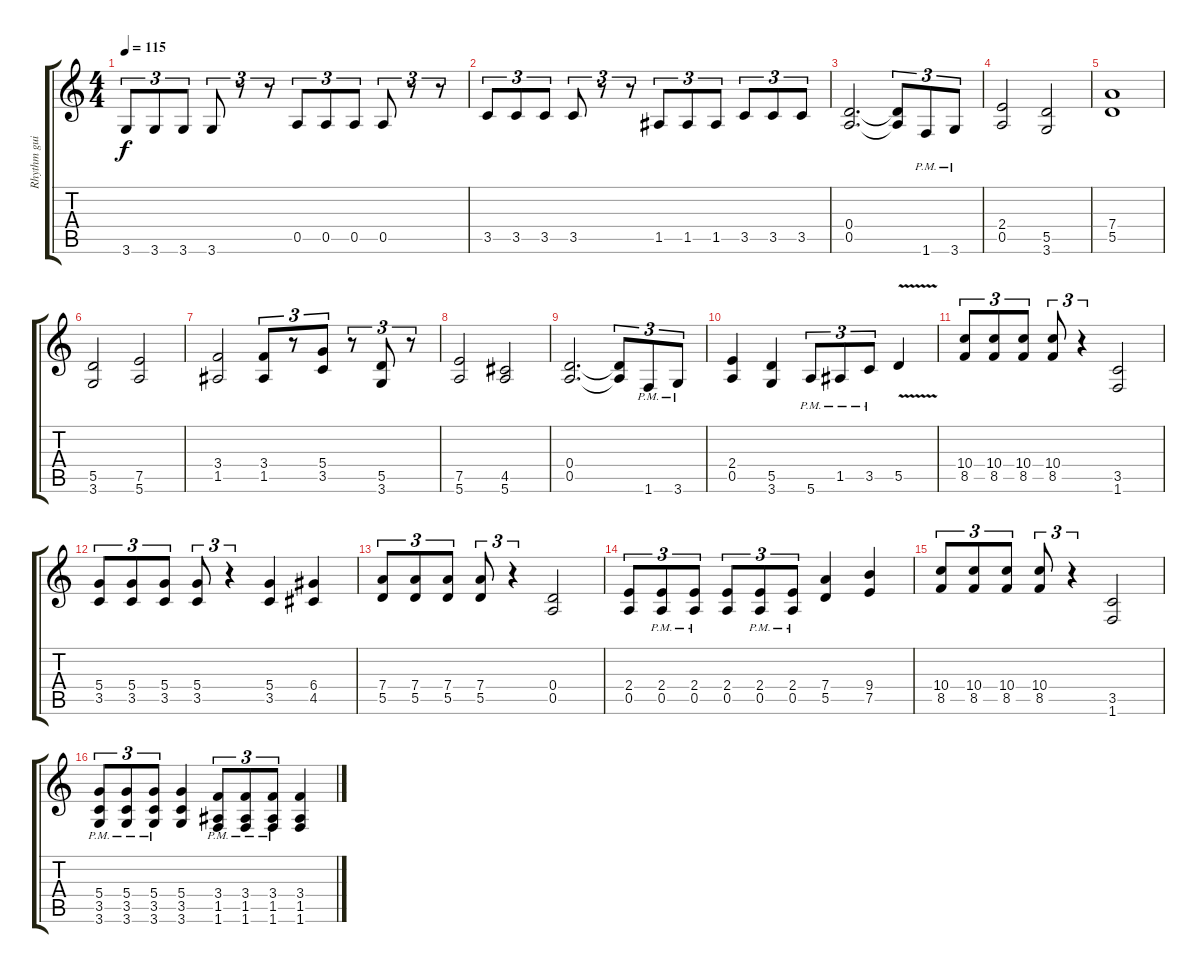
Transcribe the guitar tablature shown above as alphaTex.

\track ("Rhythm guitar 1" "Rhythm gui") {instrument distortionguitar}
\staff {score tabs}
\tuning (E4 B3 G3 D3 A2 E2) {hide}
\ts (4 4)
\tempo 115
\clef g2
\ks c
3.6.8{tu (3 2) dy f} 3.6.8{tu (3 2)} 3.6.8{tu (3 2)} 3.6.8{tu (3 2)} r.8{tu (3 2)} r.8{tu (3 2)} 0.5.8{tu (3 2)} 0.5.8{tu (3 2)} 0.5.8{tu (3 2)} 0.5.8{tu (3 2)} r.8{tu (3 2)} r.8{tu (3 2)} |
3.5.8{tu (3 2)} 3.5.8{tu (3 2)} 3.5.8{tu (3 2)} 3.5.8{tu (3 2)} r.8{tu (3 2)} r.8{tu (3 2)} 1.5.8{tu (3 2)} 1.5.8{tu (3 2)} 1.5.8{tu (3 2)} 3.5.8{tu (3 2)} 3.5.8{tu (3 2)} 3.5.8{tu (3 2)} |
(0.4 0.5).2{d} (0.4{t} 0.5{t}).8{tu (3 2)} 1.6{pm}.8{tu (3 2)} 3.6{pm}.8{tu (3 2)} |
(2.4 0.5).2 (5.5 3.6).2 |
(7.4 5.5).1 |
(5.5 3.6).2 (7.5 5.6).2 |
(3.4 1.5).2 (3.4 1.5).8{tu (3 2)} r.8{tu (3 2)} (5.4 3.5).8{tu (3 2)} r.8{tu (3 2)} (5.5 3.6).8{tu (3 2)} r.8{tu (3 2)} |
(7.5 5.6).2 (4.5 5.6).2 |
(0.4 0.5).2{d} (0.4{t} 0.5{t}).8{tu (3 2)} 1.6{pm}.8{tu (3 2)} 3.6{pm}.8{tu (3 2)} |
(2.4 0.5).4 (5.5 3.6).4 5.6{pm}.8{tu (3 2)} 1.5{pm}.8{tu (3 2)} 3.5{pm}.8{tu (3 2)} 5.5{v}.4 |
(10.4 8.5).8{tu (3 2)} (10.4 8.5).8{tu (3 2)} (10.4 8.5).8{tu (3 2)} (10.4 8.5).8{tu (3 2)} r.4{tu (3 2)} (3.5 1.6).2 |
(5.4 3.5).8{tu (3 2)} (5.4 3.5).8{tu (3 2)} (5.4 3.5).8{tu (3 2)} (5.4 3.5).8{tu (3 2)} r.4{tu (3 2)} (5.4 3.5).4 (6.4 4.5).4 |
(7.4 5.5).8{tu (3 2)} (7.4 5.5).8{tu (3 2)} (7.4 5.5).8{tu (3 2)} (7.4 5.5).8{tu (3 2)} r.4{tu (3 2)} (0.4 0.5).2 |
(2.4 0.5).8{tu (3 2)} (2.4{pm} 0.5{pm}).8{tu (3 2)} (2.4{pm} 0.5{pm}).8{tu (3 2)} (2.4 0.5).8{tu (3 2)} (2.4{pm} 0.5{pm}).8{tu (3 2)} (2.4{pm} 0.5{pm}).8{tu (3 2)} (7.4 5.5).4 (9.4 7.5).4 |
(10.4 8.5).8{tu (3 2)} (10.4 8.5).8{tu (3 2)} (10.4 8.5).8{tu (3 2)} (10.4 8.5).8{tu (3 2)} r.4{tu (3 2)} (3.5 1.6).2 |
(5.4{pm} 3.5{pm} 3.6{pm}).8{tu (3 2)} (5.4{pm} 3.5{pm} 3.6{pm}).8{tu (3 2)} (5.4{pm} 3.5{pm} 3.6{pm}).8{tu (3 2)} (5.4 3.5 3.6).4 (3.4{pm} 1.5{pm} 1.6{pm}).8{tu (3 2)} (3.4{pm} 1.5{pm} 1.6{pm}).8{tu (3 2)} (3.4{pm} 1.5{pm} 1.6{pm}).8{tu (3 2)} (3.4 1.5 1.6).4
